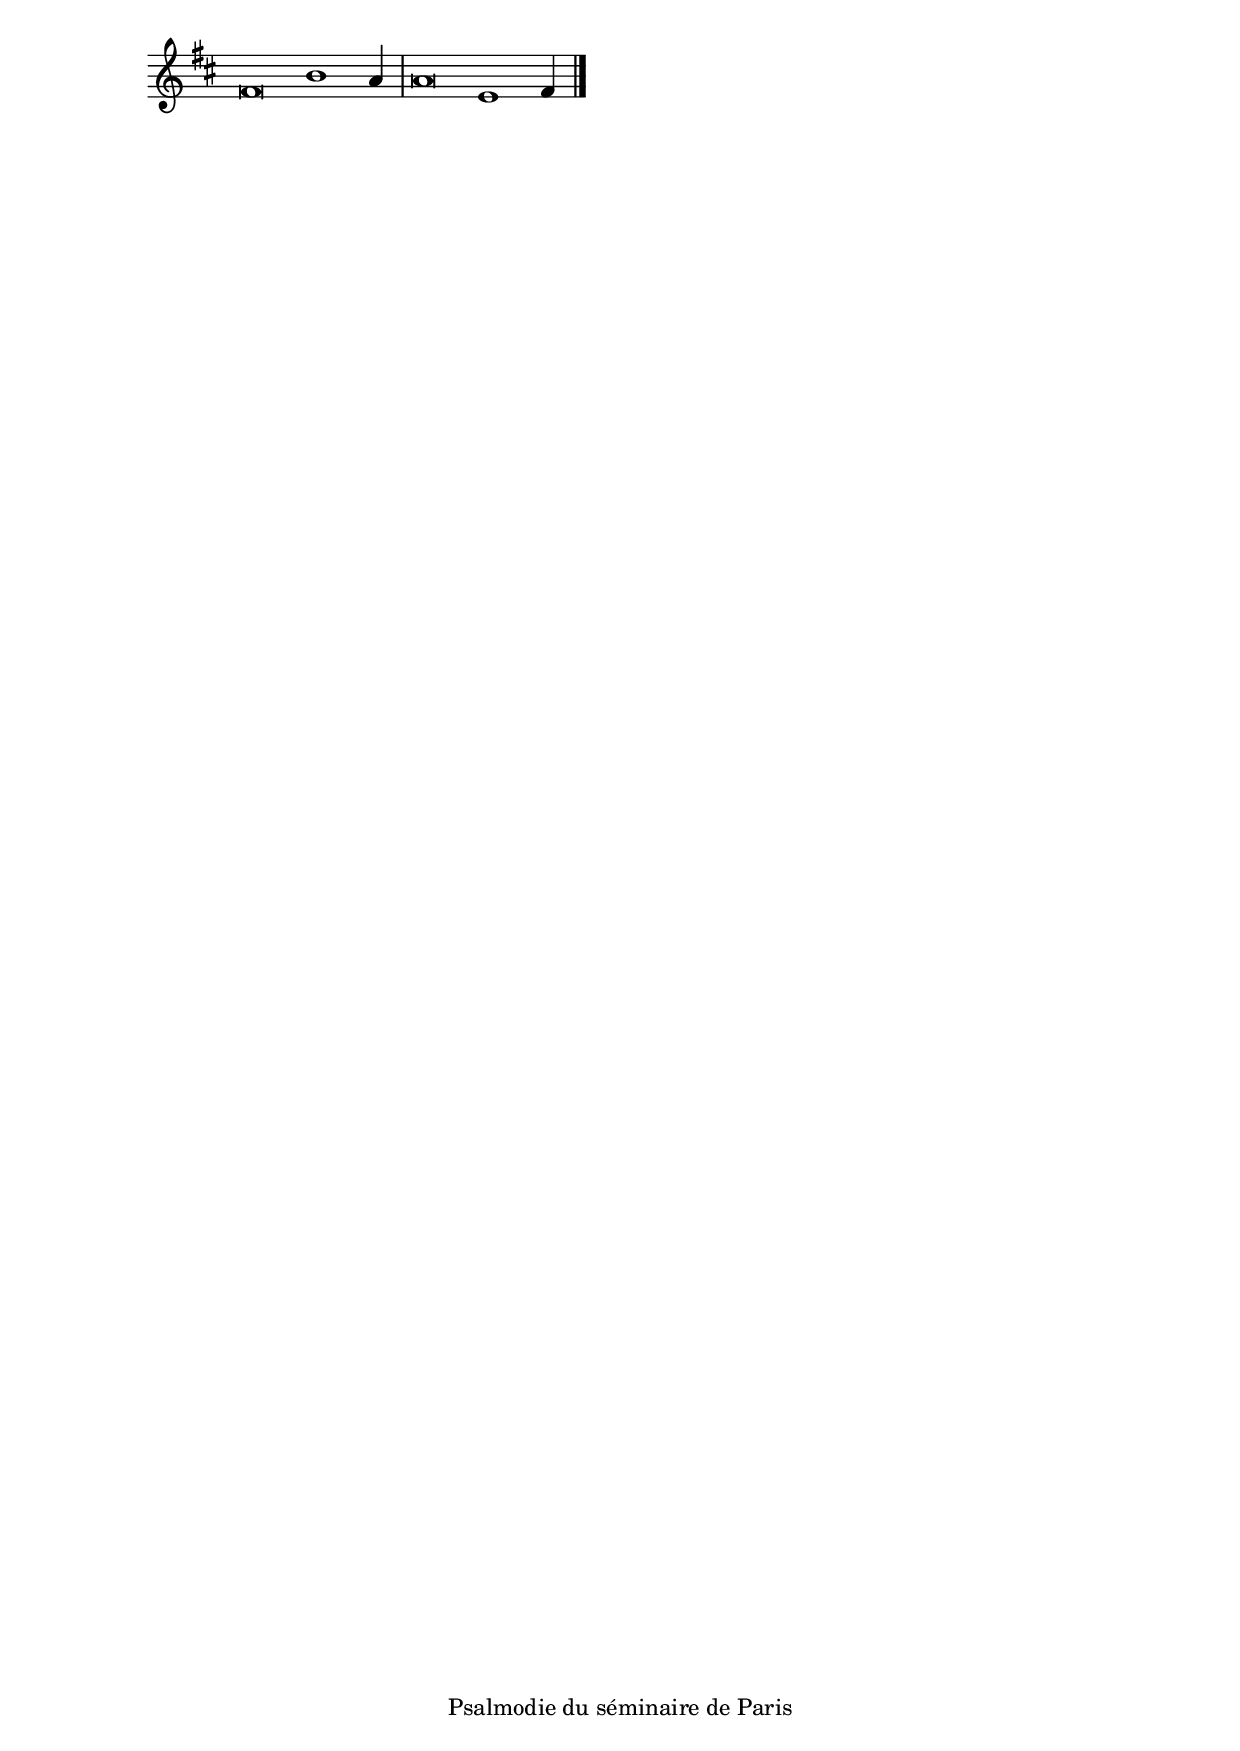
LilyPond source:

\version "2.20.0"
\language "italiano"

stemOff = \hide Staff.Stem
stemOn  = \undo \stemOff

\header {
  %title = "Psaume 146"
  %tagline = ##f
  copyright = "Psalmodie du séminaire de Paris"
}

\score {
  \new Staff \with { \remove "Time_signature_engraver" }
  \relative
  {
    \key re \major
    \cadenzaOn
    \stemOff fad'\breve si1 \stemOn la4
    \bar "|"
    \stemOff la\breve mi1 \stemOn fad4
    \bar "|."
  }
}